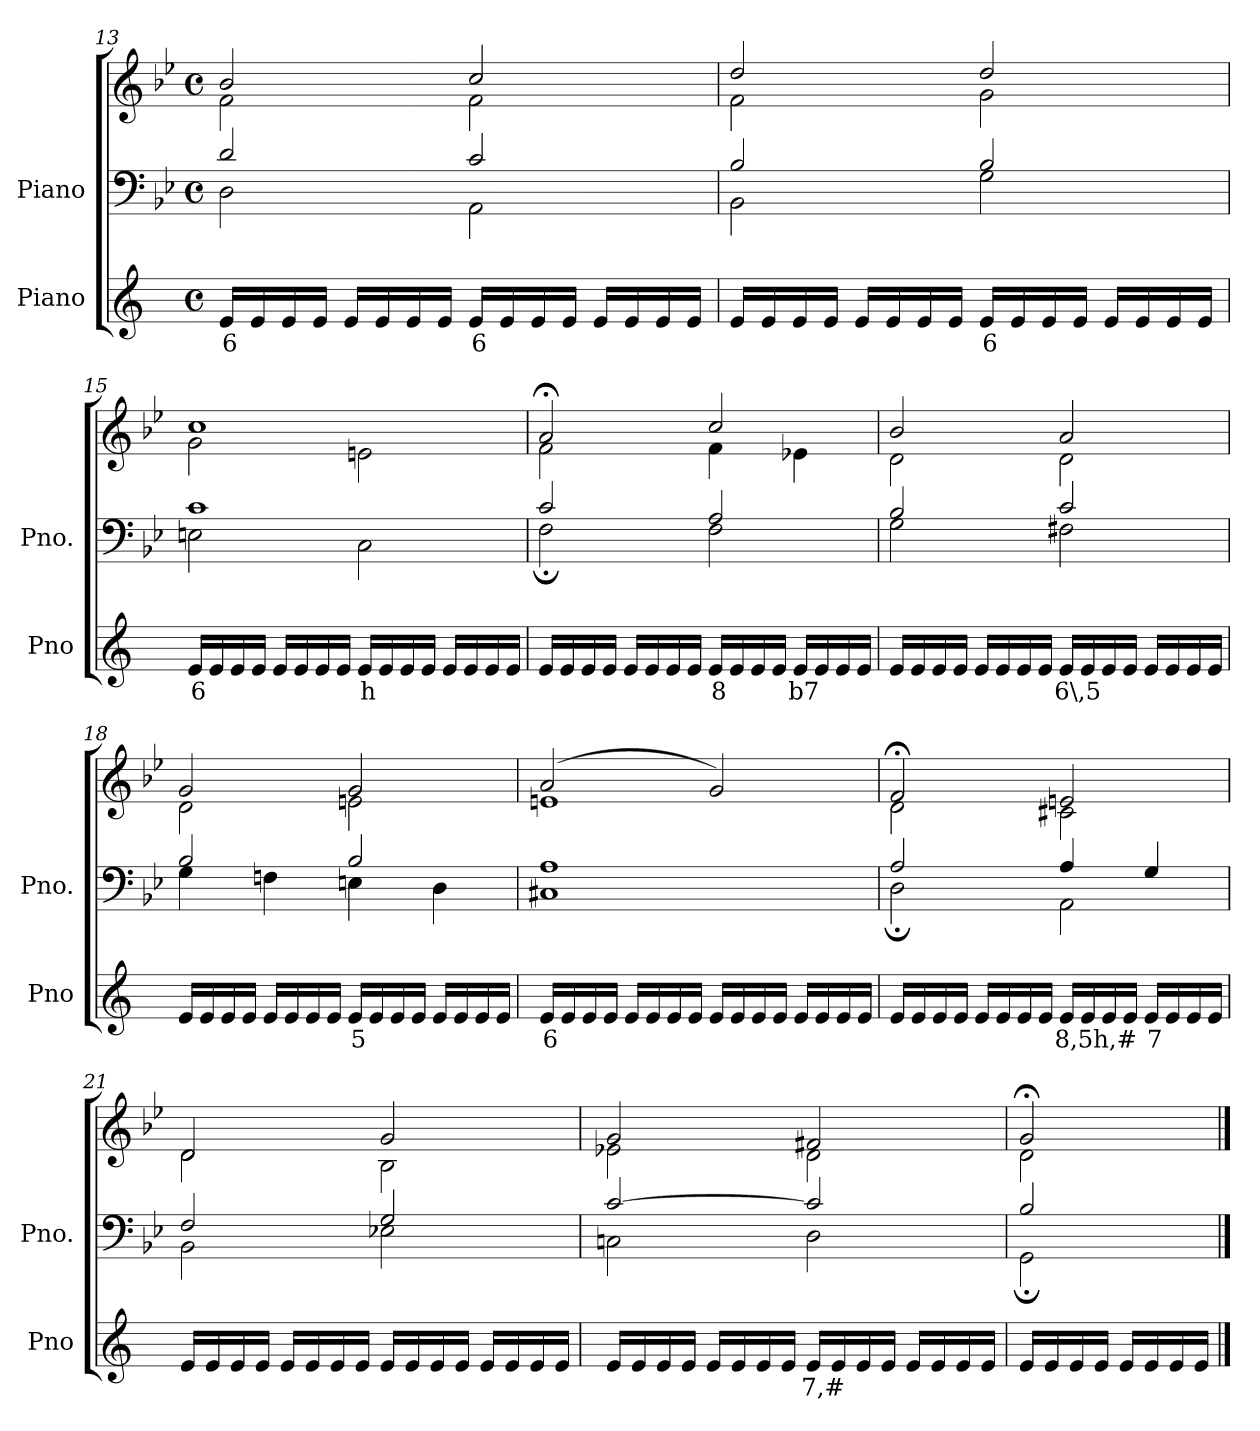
**kern	**text	**kern	**kern
*part2	*part2	*part1	*part1
*staff3	*staff3	*staff2	*staff1
*I"Piano	*	*I"Piano	*
*I'Pno	*	*I'Pno.	*
*clefG2	*	*clefF4	*clefG2
*k[]	*	*k[b-e-]	*k[b-e-]
*M4/4	*	*M4/4	*M4/4
*met(c)	*	*met(c)	*met(c)
=13	=13	=13	=13
!	!LO:LY:b	!	!
*	*	*^	*^
16e/LL	6	2d/	2D\	2b-/	2f\
16e/	.	.	.	.	.
16e/	.	.	.	.	.
16e/JJ	.	.	.	.	.
16e/LL	.	.	.	.	.
16e/	.	.	.	.	.
16e/	.	.	.	.	.
16e/JJ	.	.	.	.	.
!	!LO:LY:b	!	!	!	!
16e/LL	6	2c/	2AA\	2cc/	2f\
16e/	.	.	.	.	.
16e/	.	.	.	.	.
16e/JJ	.	.	.	.	.
16e/LL	.	.	.	.	.
16e/	.	.	.	.	.
16e/	.	.	.	.	.
16e/JJ	.	.	.	.	.
=14	=14	=14	=14	=14	=14
16e/LL	.	2B-/	2BB-\	2dd/	2f\
16e/	.	.	.	.	.
16e/	.	.	.	.	.
16e/JJ	.	.	.	.	.
16e/LL	.	.	.	.	.
16e/	.	.	.	.	.
16e/	.	.	.	.	.
16e/JJ	.	.	.	.	.
!	!LO:LY:b	!	!	!	!
16e/LL	6	2B-/	2G\	2dd/	2g\
16e/	.	.	.	.	.
16e/	.	.	.	.	.
16e/JJ	.	.	.	.	.
16e/LL	.	.	.	.	.
16e/	.	.	.	.	.
16e/	.	.	.	.	.
16e/JJ	.	.	.	.	.
=15	=15	=15	=15	=15	=15
!	!LO:LY:b	!	!	!	!
16e/LL	6	1c	2En\	1cc	2g\
16e/	.	.	.	.	.
16e/	.	.	.	.	.
16e/JJ	.	.	.	.	.
16e/LL	.	.	.	.	.
16e/	.	.	.	.	.
16e/	.	.	.	.	.
16e/JJ	.	.	.	.	.
!	!LO:LY:b	!	!	!	!
16e/LL	h	.	2C\	.	2en\
16e/	.	.	.	.	.
16e/	.	.	.	.	.
16e/JJ	.	.	.	.	.
16e/LL	.	.	.	.	.
16e/	.	.	.	.	.
16e/	.	.	.	.	.
16e/JJ	.	.	.	.	.
=16	=16	=16	=16	=16	=16
16e/LL	.	2c/	2F;\	2a;</	2f\
16e/	.	.	.	.	.
16e/	.	.	.	.	.
16e/JJ	.	.	.	.	.
16e/LL	.	.	.	.	.
16e/	.	.	.	.	.
16e/	.	.	.	.	.
16e/JJ	.	.	.	.	.
!	!LO:LY:b	!	!	!	!
16e/LL	8	2A/	2F\	2cc/	4f\
16e/	.	.	.	.	.
16e/	.	.	.	.	.
16e/JJ	.	.	.	.	.
!	!LO:LY:b	!	!	!	!
16e/LL	b7	.	.	.	4e-X\
16e/	.	.	.	.	.
16e/	.	.	.	.	.
16e/JJ	.	.	.	.	.
=17	=17	=17	=17	=17	=17
16e/LL	.	2B-/	2G\	2b-/	2d\
16e/	.	.	.	.	.
16e/	.	.	.	.	.
16e/JJ	.	.	.	.	.
16e/LL	.	.	.	.	.
16e/	.	.	.	.	.
16e/	.	.	.	.	.
16e/JJ	.	.	.	.	.
!	!LO:LY:b	!	!	!	!
16e/LL	6\,5	2c/	2F#X\	2a/	2d\
16e/	.	.	.	.	.
16e/	.	.	.	.	.
16e/JJ	.	.	.	.	.
16e/LL	.	.	.	.	.
16e/	.	.	.	.	.
16e/	.	.	.	.	.
16e/JJ	.	.	.	.	.
=18	=18	=18	=18	=18	=18
16e/LL	.	2B-/	4G\	2g/	2d\
16e/	.	.	.	.	.
16e/	.	.	.	.	.
16e/JJ	.	.	.	.	.
!	!LO:LY:b	!	!	!	!
16e/LL	_	.	4Fn\	.	.
16e/	.	.	.	.	.
16e/	.	.	.	.	.
16e/JJ	.	.	.	.	.
!	!LO:LY:b	!	!	!	!
16e/LL	5	2B-/	4En\	2g/	2en\
16e/	.	.	.	.	.
16e/	.	.	.	.	.
16e/JJ	.	.	.	.	.
!	!LO:LY:b	!	!	!	!
16e/LL	_	.	4D\	.	.
16e/	.	.	.	.	.
16e/	.	.	.	.	.
16e/JJ	.	.	.	.	.
=19	=19	=19	=19	=19	=19
!	!LO:LY:b	!	!	!	!
16e/LL	6	1A	1C#X	(>2a/	1en
16e/	.	.	.	.	.
16e/	.	.	.	.	.
16e/JJ	.	.	.	.	.
16e/LL	.	.	.	.	.
16e/	.	.	.	.	.
16e/	.	.	.	.	.
16e/JJ	.	.	.	.	.
16e/LL	.	.	.	2g/)	.
16e/	.	.	.	.	.
16e/	.	.	.	.	.
16e/JJ	.	.	.	.	.
16e/LL	.	.	.	.	.
16e/	.	.	.	.	.
16e/	.	.	.	.	.
16e/JJ	.	.	.	.	.
=20	=20	=20	=20	=20	=20
16e/LL	.	2A/	2D;\	2f;</	2d\
16e/	.	.	.	.	.
16e/	.	.	.	.	.
16e/JJ	.	.	.	.	.
16e/LL	.	.	.	.	.
16e/	.	.	.	.	.
16e/	.	.	.	.	.
16e/JJ	.	.	.	.	.
!	!LO:LY:b	!	!	!	!
16e/LL	8,5h,#	4A/	2AA\	2en/	2c#X\
16e/	.	.	.	.	.
16e/	.	.	.	.	.
16e/JJ	.	.	.	.	.
!	!LO:LY:b	!	!	!	!
16e/LL	7	4G/	.	.	.
16e/	.	.	.	.	.
16e/	.	.	.	.	.
16e/JJ	.	.	.	.	.
=21	=21	=21	=21	=21	=21
16e/LL	.	2F/	2BB-\	2d/	2d\
16e/	.	.	.	.	.
16e/	.	.	.	.	.
16e/JJ	.	.	.	.	.
16e/LL	.	.	.	.	.
16e/	.	.	.	.	.
16e/	.	.	.	.	.
16e/JJ	.	.	.	.	.
16e/LL	.	2G/	2E-X\	2g/	2B-\
16e/	.	.	.	.	.
16e/	.	.	.	.	.
16e/JJ	.	.	.	.	.
16e/LL	.	.	.	.	.
16e/	.	.	.	.	.
16e/	.	.	.	.	.
16e/JJ	.	.	.	.	.
=22	=22	=22	=22	=22	=22
16e/LL	.	[2c/	2Cn\	2g/	2e-X\
16e/	.	.	.	.	.
16e/	.	.	.	.	.
16e/JJ	.	.	.	.	.
16e/LL	.	.	.	.	.
16e/	.	.	.	.	.
16e/	.	.	.	.	.
16e/JJ	.	.	.	.	.
!	!LO:LY:b	!	!	!	!
16e/LL	7,#	2c/]	2D\	2f#X/	2d\
16e/	.	.	.	.	.
16e/	.	.	.	.	.
16e/JJ	.	.	.	.	.
16e/LL	.	.	.	.	.
16e/	.	.	.	.	.
16e/	.	.	.	.	.
16e/JJ	.	.	.	.	.
=23	=23	=23	=23	=23	=23
16e/LL	.	2B-/	2GG;\	2g;</	2d\
16e/	.	.	.	.	.
16e/	.	.	.	.	.
16e/JJ	.	.	.	.	.
16e/LL	.	.	.	.	.
16e/	.	.	.	.	.
16e/	.	.	.	.	.
16e/JJ	.	.	.	.	.
*	*	*v	*v	*	*
*	*	*	*v	*v
==	==	==	==
*-	*-	*-	*-
